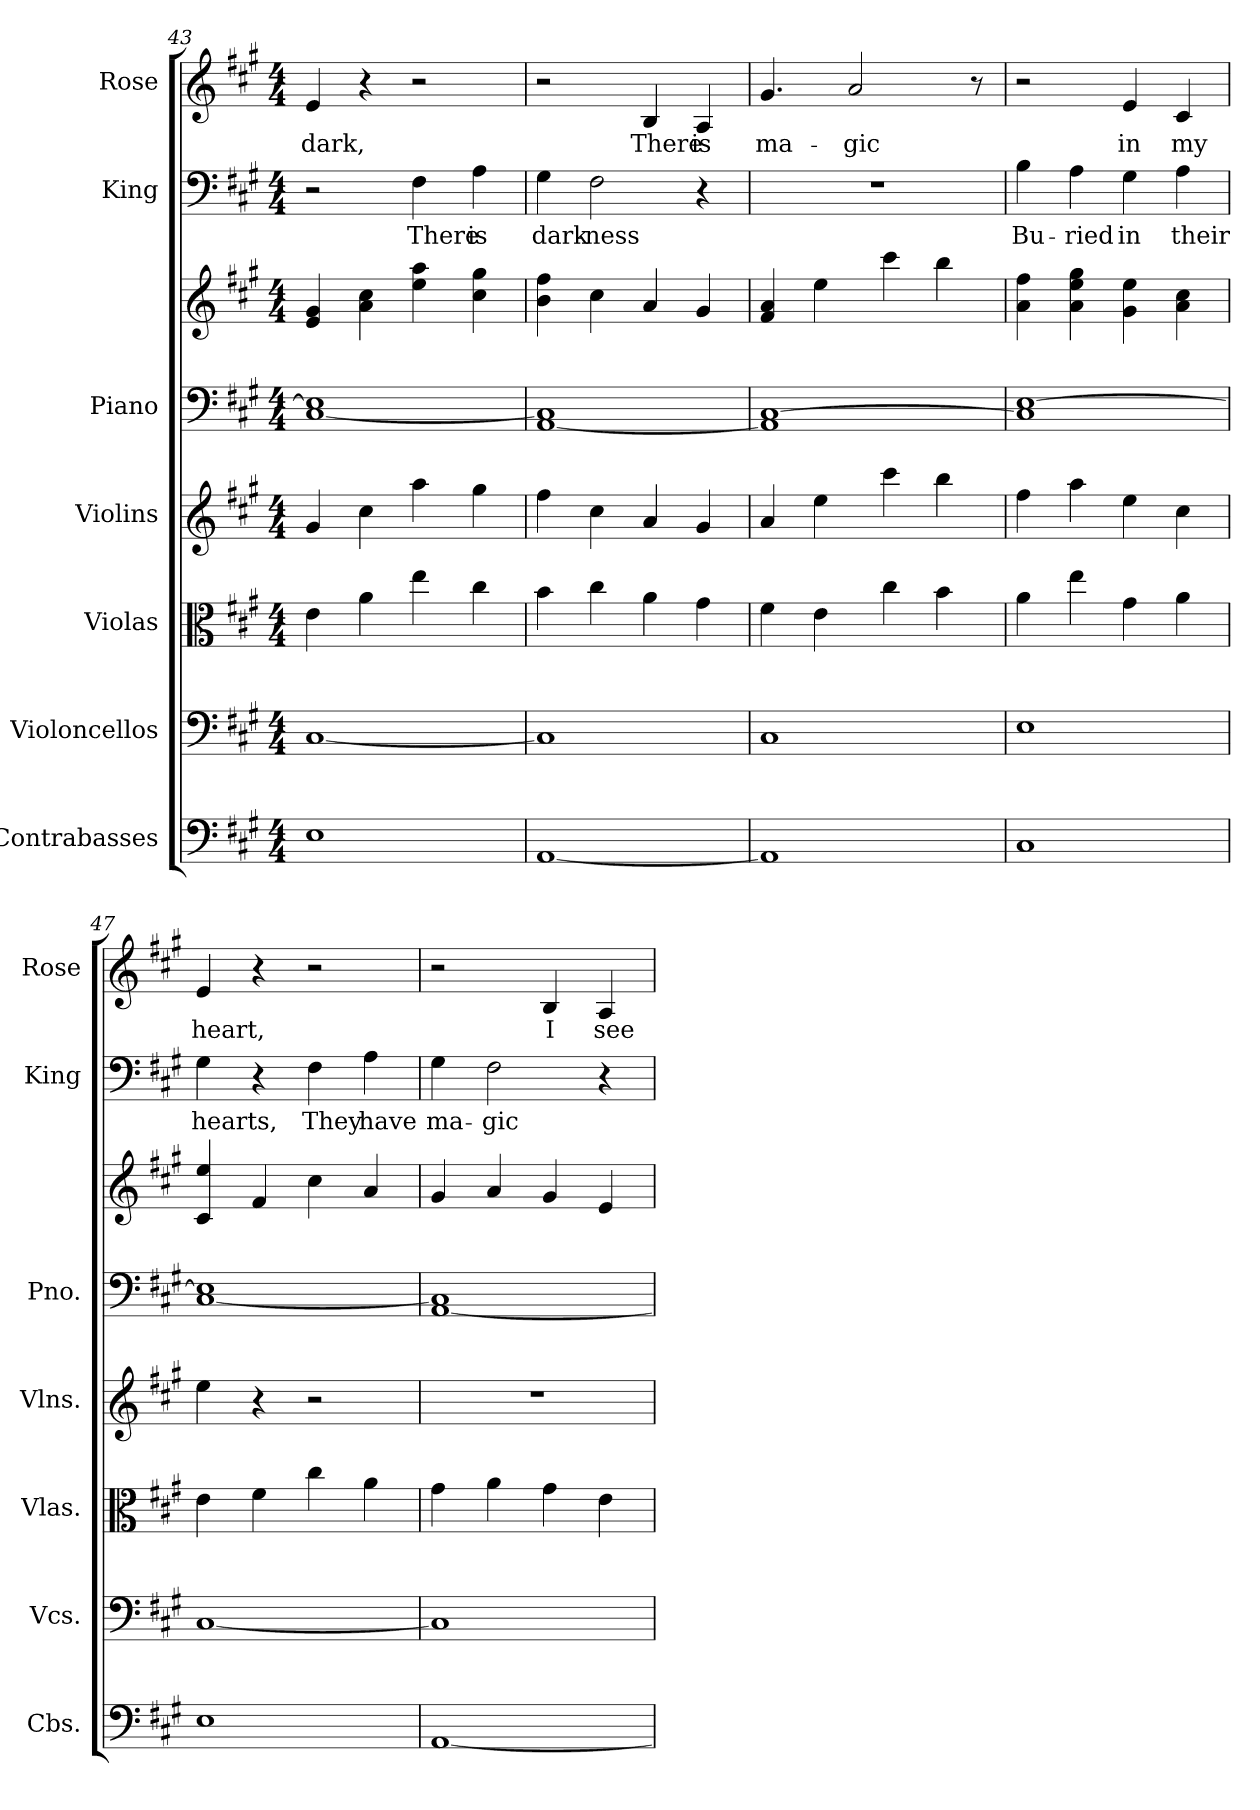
**kern	**kern	**kern	**kern	**kern	**kern	**kern	**text	**kern	**text
*part7	*part6	*part5	*part4	*part3	*part3	*part2	*part2	*part1	*part1
*staff8	*staff7	*staff6	*staff5	*staff4	*staff3	*staff2	*staff2	*staff1	*staff1
*I"Contrabasses	*I"Violoncellos	*I"Violas	*I"Violins	*I"Piano	*	*I"King	*	*I"Rose	*
*I'Cbs.	*I'Vcs.	*I'Vlas.	*I'Vlns.	*I'Pno.	*	*I'King	*	*I'Rose	*
*clefF4	*clefF4	*clefC3	*clefG2	*clefF4	*clefG2	*clefF4	*	*clefG2	*
*ITrd7c12	*	*	*	*	*	*	*	*	*
*k[f#c#g#]	*k[f#c#g#]	*k[f#c#g#]	*k[f#c#g#]	*k[f#c#g#]	*k[f#c#g#]	*k[f#c#g#]	*	*k[f#c#g#]	*
*M4/4	*M4/4	*M4/4	*M4/4	*M4/4	*M4/4	*M4/4	*	*M4/4	*
=43	=43	=43	=43	=43	=43	=43	=43	=43	=43
!	!	!	!	!	!	!	!	!	!LO:LY:b
1EE	[1C#	4e\	4g#/	[1C# 1E]	4e/ 4g#/	2r	.	4e/	dark,
.	.	4a\	4cc#\	.	4a\ 4cc#\	.	.	4r	.
!	!	!	!	!	!	!	!LO:LY:b	!	!
.	.	4ee\	4aa\	.	4ee\ 4aa\	4F#\	There	2r	.
!	!	!	!	!	!	!	!LO:LY:b	!	!
.	.	4cc#\	4gg#\	.	4cc#\ 4gg#\	4A\	is	.	.
=44	=44	=44	=44	=44	=44	=44	=44	=44	=44
!	!	!	!	!	!	!	!LO:LY:b	!	!
[1AAA	1C#]	4b\	4ff#\	[1AA 1C#]	4b\ 4ff#\	4G#\	dark-	2r	.
!	!	!	!	!	!	!	!LO:LY:b	!	!
.	.	4cc#\	4cc#\	.	4cc#\	2F#\	-ness	.	.
!	!	!	!	!	!	!	!	!	!LO:LY:b
.	.	4a\	4a/	.	4a/	.	.	4B/	There
!	!	!	!	!	!	!	!	!	!LO:LY:b
.	.	4g#\	4g#/	.	4g#/	4r	.	4A/	is
=45	=45	=45	=45	=45	=45	=45	=45	=45	=45
!	!	!	!	!	!	!	!	!	!LO:LY:b
1AAA]	1C#	4f#\	4a/	1AA] [1C#	4f#/ 4a/	1r	.	4.g#/	ma-
.	.	4e\	4ee\	.	4ee\	.	.	.	.
!	!	!	!	!	!	!	!	!	!LO:LY:b
.	.	.	.	.	.	.	.	2a/	-gic
.	.	4cc#\	4ccc#\	.	4ccc#\	.	.	.	.
.	.	4b\	4bb\	.	4bb\	.	.	.	.
.	.	.	.	.	.	.	.	8r	.
!!LO:LB:g=z
=46	=46	=46	=46	=46	=46	=46	=46	=46	=46
!	!	!	!	!	!	!	!LO:LY:b	!	!
1CC#	1E	4a\	4ff#\	1C#] [1E	4a\ 4ff#\	4B\	Bu-	2r	.
!	!	!	!	!	!	!	!LO:LY:b	!	!
.	.	4ee\	4aa\	.	4a\ 4ee\ 4gg#\	4A\	-ried	.	.
!	!	!	!	!	!	!	!LO:LY:b	!	!LO:LY:b
.	.	4g#\	4ee\	.	4g#\ 4ee\	4G#\	in	4e/	in
!	!	!	!	!	!	!	!LO:LY:b	!	!LO:LY:b
.	.	4a\	4cc#\	.	4a\ 4cc#\	4A\	their	4c#/	my
=47	=47	=47	=47	=47	=47	=47	=47	=47	=47
!	!	!	!	!	!	!	!LO:LY:b	!	!LO:LY:b
1EE	[1C#	4e\	4ee\	[1C# 1E]	4c#/ 4ee/	4G#\	hearts,	4e/	heart,
.	.	4f#\	4r	.	4f#/	4r	.	4r	.
!	!	!	!	!	!	!	!LO:LY:b	!	!
.	.	4cc#\	2r	.	4cc#\	4F#\	They	2r	.
!	!	!	!	!	!	!	!LO:LY:b	!	!
.	.	4a\	.	.	4a/	4A\	have	.	.
=48	=48	=48	=48	=48	=48	=48	=48	=48	=48
!	!	!	!	!	!	!	!LO:LY:b	!	!
[1AAA	1C#]	4g#\	1r	[1AA 1C#]	4g#/	4G#\	ma-	2r	.
!	!	!	!	!	!	!	!LO:LY:b	!	!
.	.	4a\	.	.	4a/	2F#\	-gic	.	.
!	!	!	!	!	!	!	!	!	!LO:LY:b
.	.	4g#\	.	.	4g#/	.	.	4B/	I
!	!	!	!	!	!	!	!	!	!LO:LY:b
.	.	4e\	.	.	4e/	4r	.	4A/	see
=	=	=	=	=	=	=	=	=	=
*-	*-	*-	*-	*-	*-	*-	*-	*-	*-
